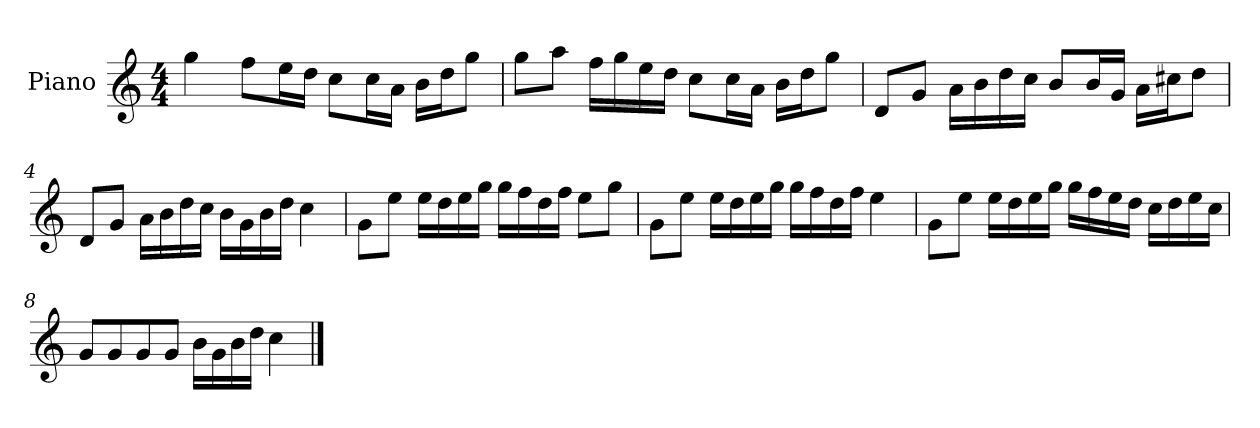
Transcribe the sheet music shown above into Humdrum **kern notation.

**kern
*part1
*staff1
*I"Piano
*I'P-no
*clefG2
*k[]
*M4/4
*MM90
=1
4gg\
8ff\L
16ee\L
16dd\JJ
8cc\L
16cc\L
16a\JJ
16b\LL
16dd\J
8gg\J
=2
8gg\L
8aa\J
16ff\LL
16gg\
16ee\
16dd\JJ
8cc\L
16cc\L
16a\JJ
16b\LL
16dd\J
8gg\J
=3
8d/L
8g/J
16a\LL
16b\
16dd\
16cc\JJ
8b/L
16b/L
16g/JJ
16a\LL
16cc#X\J
8dd\J
!!LO:LB:g=z
=4
8d/L
8g/J
16a\LL
16b\
16dd\
16cc\JJ
16b\LL
16g\
16b\
16dd\JJ
4cc\
=5
8g\L
8ee\J
16ee\LL
16dd\
16ee\
16gg\JJ
16gg\LL
16ff\
16dd\
16ff\JJ
8ee\L
8gg\J
=6
8g\L
8ee\J
16ee\LL
16dd\
16ee\
16gg\JJ
16gg\LL
16ff\
16dd\
16ff\JJ
4ee\
!!LO:LB:g=z
=7
8g\L
8ee\J
16ee\LL
16dd\
16ee\
16gg\JJ
16gg\LL
16ff\
16ee\
16dd\JJ
16cc\LL
16dd\
16ee\
16cc\JJ
=8
8g/L
8g/
8g/
8g/J
16b\LL
16g\
16b\
16dd\JJ
4cc\
==
*-
